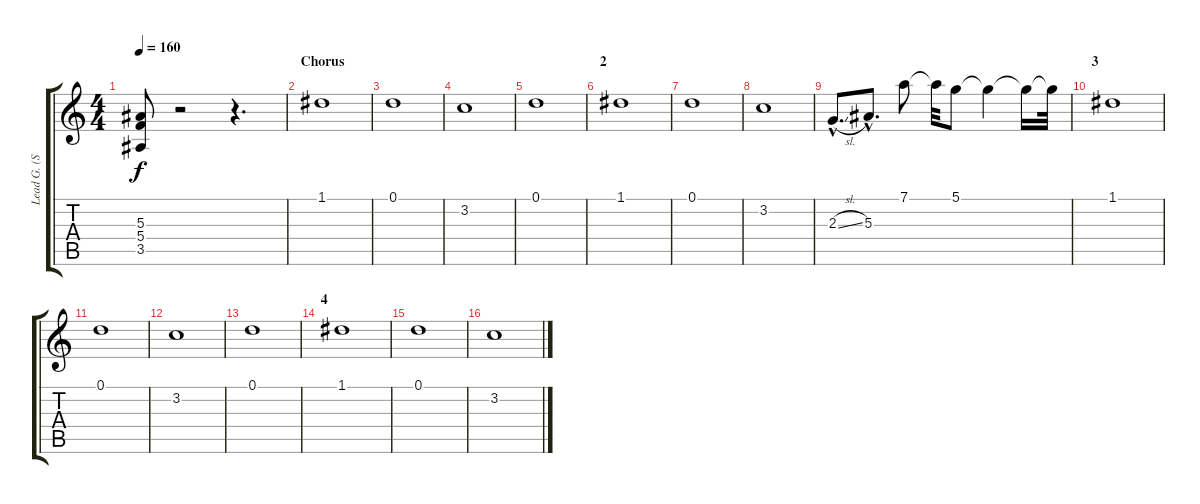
\track ("Lead G. (Spiros Efthimiadis)" "Lead G. (S") {instrument distortionguitar}
\staff {score tabs}
\tuning (D4 A3 F3 C3 G2 D2) {hide}
\ts (4 4)
\tempo 160
\clef g2
\ks c
(5.3 5.4 3.5).8{dy f} r.2 r.4{d} |
\section ("" "Chorus")
1.1.1 |
0.1.1 |
3.2.1 |
0.1.1 |
\section ("" "2")
1.1.1 |
0.1.1 |
3.2.1 |
2.3{sl hac}.8{d} 5.3{hac}.8{d} 7.1.8 7.1{t}.32 5.1.8 5.1{t}.4 5.1{t}.16 5.1{t}.32 |
\section ("" "3")
1.1.1 |
0.1.1 |
3.2.1 |
0.1.1 |
\section ("" "4")
1.1.1 |
0.1.1 |
3.2.1
